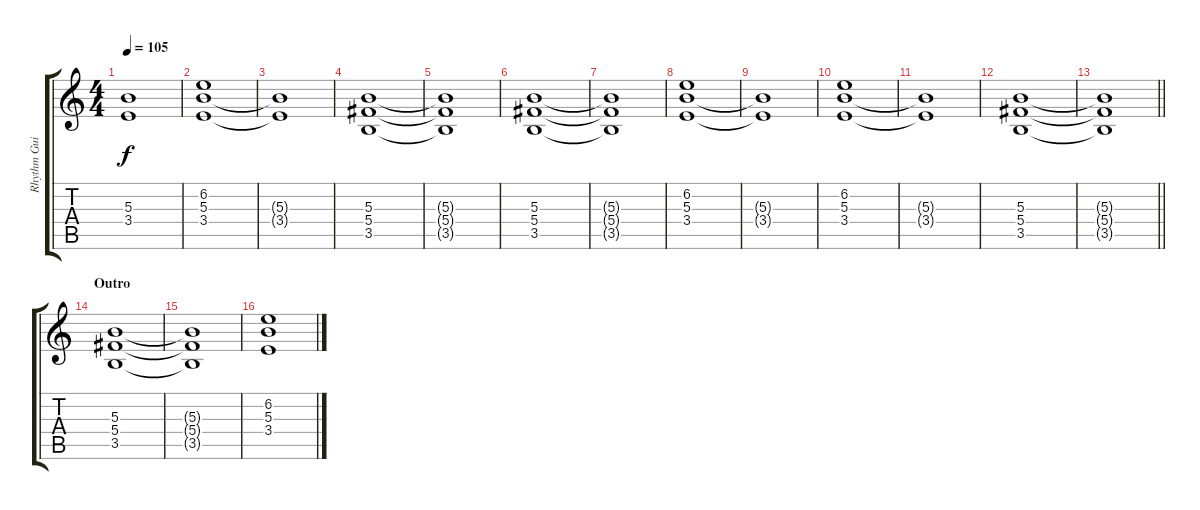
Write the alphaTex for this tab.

\track ("Rhythm Guitar" "Rhythm Gui") {instrument distortionguitar}
\staff {score tabs}
\tuning (Eb4 Bb3 Gb3 Db3 Ab2 Eb2) {hide}
\ts (4 4)
\tempo 105
\clef g2
\ks c
(5.3{t} 3.4{t}).1{dy f} |
(6.2 5.3 3.4).1 |
(5.3{t} 3.4{t}).1 |
(5.3 5.4 3.5).1 |
(5.3{t} 5.4{t} 3.5{t}).1 |
(5.3 5.4 3.5).1 |
(5.3{t} 5.4{t} 3.5{t}).1 |
(6.2 5.3 3.4).1 |
(5.3{t} 3.4{t}).1 |
(6.2 5.3 3.4).1 |
(5.3{t} 3.4{t}).1 |
(5.3 5.4 3.5).1 |
\barLineRight lightlight
(5.3{t} 5.4{t} 3.5{t}).1 |
\section ("" "Outro")
(5.3 5.4 3.5).1 |
(5.3{t} 5.4{t} 3.5{t}).1 |
(6.2 5.3 3.4).1
